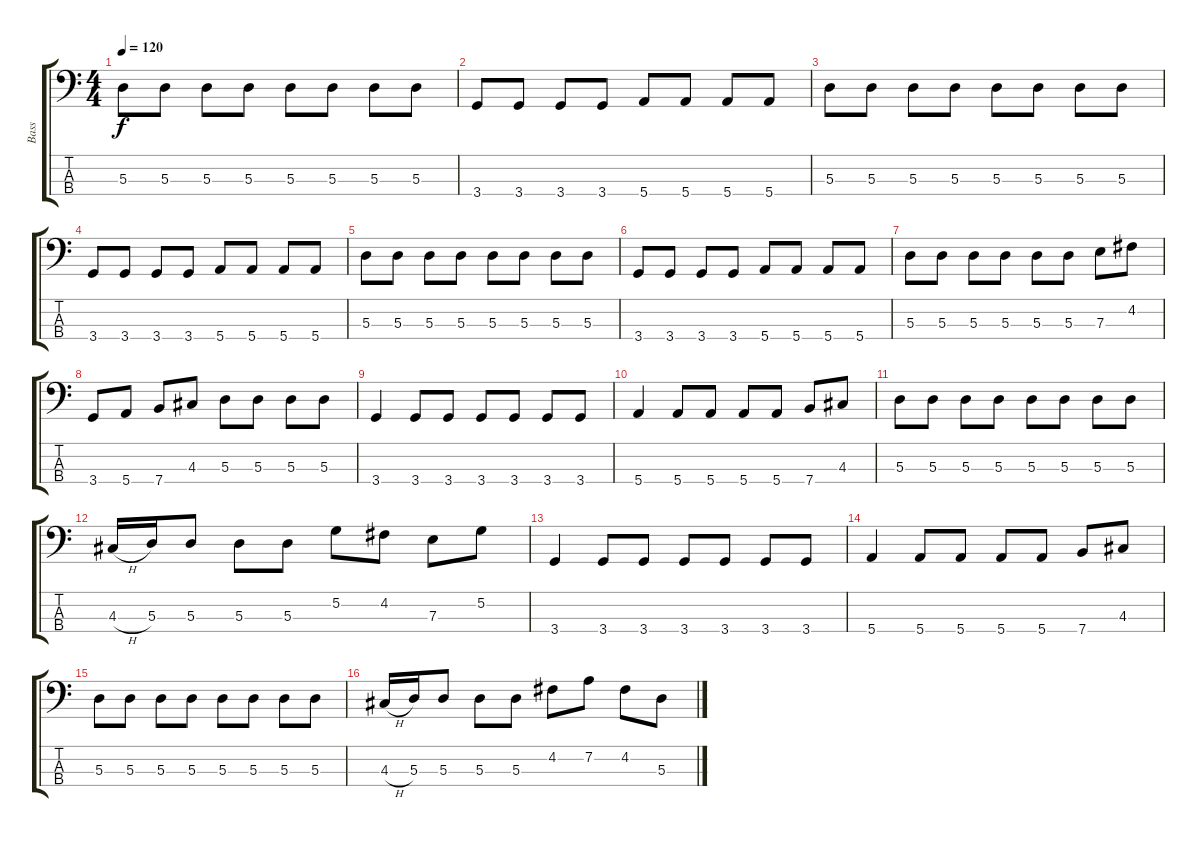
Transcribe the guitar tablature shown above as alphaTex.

\track ("Bass" "Bass") {instrument electricbassfinger}
\staff {score tabs}
\tuning (G2 D2 A1 E1) {hide}
\ts (4 4)
\tempo 120
\clef f4
\ks c
5.3.8{dy f} 5.3.8 5.3.8 5.3.8 5.3.8 5.3.8 5.3.8 5.3.8 |
3.4.8 3.4.8 3.4.8 3.4.8 5.4.8 5.4.8 5.4.8 5.4.8 |
5.3.8 5.3.8 5.3.8 5.3.8 5.3.8 5.3.8 5.3.8 5.3.8 |
3.4.8 3.4.8 3.4.8 3.4.8 5.4.8 5.4.8 5.4.8 5.4.8 |
5.3.8 5.3.8 5.3.8 5.3.8 5.3.8 5.3.8 5.3.8 5.3.8 |
3.4.8 3.4.8 3.4.8 3.4.8 5.4.8 5.4.8 5.4.8 5.4.8 |
5.3.8 5.3.8 5.3.8 5.3.8 5.3.8 5.3.8 7.3.8 4.2.8 |
3.4.8 5.4.8 7.4.8 4.3.8 5.3.8 5.3.8 5.3.8 5.3.8 |
3.4.4 3.4.8 3.4.8 3.4.8 3.4.8 3.4.8 3.4.8 |
5.4.4 5.4.8 5.4.8 5.4.8 5.4.8 7.4.8 4.3.8 |
5.3.8 5.3.8 5.3.8 5.3.8 5.3.8 5.3.8 5.3.8 5.3.8 |
4.3{h}.16 5.3.16 5.3.8 5.3.8 5.3.8 5.2.8 4.2.8 7.3.8 5.2.8 |
3.4.4 3.4.8 3.4.8 3.4.8 3.4.8 3.4.8 3.4.8 |
5.4.4 5.4.8 5.4.8 5.4.8 5.4.8 7.4.8 4.3.8 |
5.3.8 5.3.8 5.3.8 5.3.8 5.3.8 5.3.8 5.3.8 5.3.8 |
4.3{h}.16 5.3.16 5.3.8 5.3.8 5.3.8 4.2.8 7.2.8 4.2.8 5.3.8
